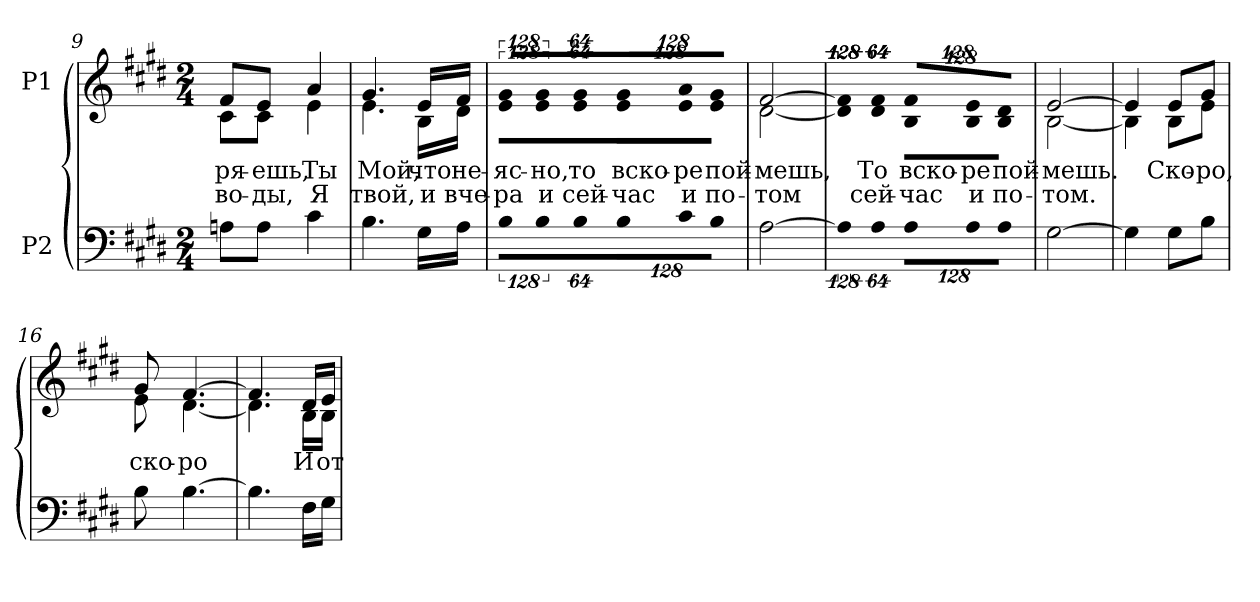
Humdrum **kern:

**kern	**kern	**text	**text
*part2	*part1	*part1	*part1
*staff2	*staff1	*staff1	*staff1
*I"P2	*I"P1	*	*
*clefF4	*clefG2	*	*
*k[f#c#g#d#]	*k[f#c#g#d#]	*	*
*E:	*E:	*	*
*M2/4	*M2/4	*	*
=9	=9	=9	=9
!	!	!LO:LY:b:color=#000000	!LO:LY:b:color=#000000
*	*^	*	*
8Ani\L	8f#i/L	8c#i\L	-ря-	во-
!	!	!	!LO:LY:b:color=#000000	!LO:LY:b:color=#000000
8Ai\J	8ei/J	8c#i\J	-ешь,	-ды,
!	!	!	!LO:LY:b:color=#000000	!LO:LY:b:color=#000000
4c#i\	4ai/	4ei\	Ты	Я
!!LO:LB:g=z	!!
=10	=10	=10	=10	=10
!	!	!	!LO:LY:b:color=#000000	!LO:LY:b:color=#000000
4.Bi\	4.g#i/	4.ei\	Мой,	твой,
!	!	!	!LO:LY:b:color=#000000	!LO:LY:b:color=#000000
16G#i\LL	16ei/LL	16Bi\LL	что	и
!	!	!	!LO:LY:b:color=#000000	!LO:LY:b:color=#000000
16Ai\JJ	16f#i/JJ	16d#i\JJ	не-	вче-
=11	=11	=11	=11	=11
!LO:N:vis=8	!LO:N:vis=8	!	!	!
!	!	!LO:N:vis=8	!LO:LY:b:color=#000000	!LO:LY:b:color=#000000
1024%85Bi\L	1024%85g#i/L	1024%85ei\L	-яс-	-ра
!LO:N:vis=8	!LO:N:vis=8	!	!	!
!	!	!LO:N:vis=8	!LO:LY:b:color=#000000	!LO:LY:b:color=#000000
1024%85Bi\	1024%85g#i/	1024%85ei\	-но,	и
!LO:N:vis=8	!LO:N:vis=8	!	!	!
!	!	!LO:N:vis=8	!LO:LY:b:color=#000000	!LO:LY:b:color=#000000
512%43Bi\J	512%43g#i/J	512%43ei\J	то	сей-
!LO:N:vis=8	!LO:N:vis=8	!	!	!
!	!	!LO:N:vis=8	!LO:LY:b:color=#000000	!LO:LY:b:color=#000000
1024%85Bi\L	1024%85g#i/L	1024%85ei\L	вско-	-час
!LO:N:vis=8	!LO:N:vis=8	!	!	!
!	!	!LO:N:vis=8	!LO:LY:b:color=#000000	!LO:LY:b:color=#000000
1024%85c#i\	1024%85ai/	1024%85ei\	-ре	и
!LO:N:vis=8	!LO:N:vis=8	!	!	!
!	!	!LO:N:vis=8	!LO:LY:b:color=#000000	!LO:LY:b:color=#000000
512%43Bi\J	512%43g#i/J	512%43ei\J	пой-	по-
=12	=12	=12	=12	=12
!	!	!	!LO:LY:b:color=#000000	!LO:LY:b:color=#000000
[>2Ai\	[>2f#i/	[<2d#i\	-мешь,	-том
=13	=13	=13	=13	=13
!LO:N:vis=4	!LO:N:vis=4	!LO:N:vis=4	!	!
512%85Ai\]	512%85f#i/]	512%85d#i\]	.	.
!LO:N:vis=8	!LO:N:vis=8	!	!	!
!	!	!LO:N:vis=8	!LO:LY:b:color=#000000	!LO:LY:b:color=#000000
512%43Ai\	512%43f#i/	512%43d#i\	То	сей-
!LO:N:vis=8	!LO:N:vis=8	!	!	!
!	!	!LO:N:vis=8	!LO:LY:b:color=#000000	!LO:LY:b:color=#000000
1024%85Ai\L	1024%85f#i/L	1024%85Bi\L	вско-	-час
!LO:N:vis=8	!LO:N:vis=8	!	!	!
!	!	!LO:N:vis=8	!LO:LY:b:color=#000000	!LO:LY:b:color=#000000
1024%85Ai\	1024%85ei/	1024%85Bi\	-ре	и
!LO:N:vis=8	!LO:N:vis=8	!	!	!
!	!	!LO:N:vis=8	!LO:LY:b:color=#000000	!LO:LY:b:color=#000000
512%43Ai\J	512%43d#i/J	512%43Bi\J	пой-	по-
=14	=14	=14	=14	=14
!	!	!	!LO:LY:b:color=#000000	!LO:LY:b:color=#000000
[>2G#i\	[>2ei/	[<2Bi\	-мешь.	-том.
!!LO:LB:g=z	!!
=15	=15	=15	=15	=15
4G#i\]	4ei/]	4Bi\]	.	.
!	!	!	!LO:LY:b:color=#000000	!
8G#i\L	8ei/L	8Bi\L	Ско-	.
!	!	!	!LO:LY:b:color=#000000	!
8Bi\J	8g#i/J	8ei\J	-ро,	.
=16	=16	=16	=16	=16
!	!	!	!LO:LY:b:color=#000000	!
8Bi\	8g#i/	8ei\	ско-	.
!	!	!	!LO:LY:b:color=#000000	!
[>4.Bi\	[>4.f#i/	[<4.d#i\	-ро	.
=17	=17	=17	=17	=17
4.Bi\]	4.f#i/]	4.d#i\]	.	.
!	!	!	!LO:LY:b:color=#000000	!
16F#i\LL	16d#i/LL	16Bi\LL	И	.
!	!	!	!LO:LY:b:color=#000000	!
16G#i\JJ	16ei/JJ	16Bi\JJ	от-	.
*	*v	*v	*	*
=	=	=	=
*-	*-	*-	*-
